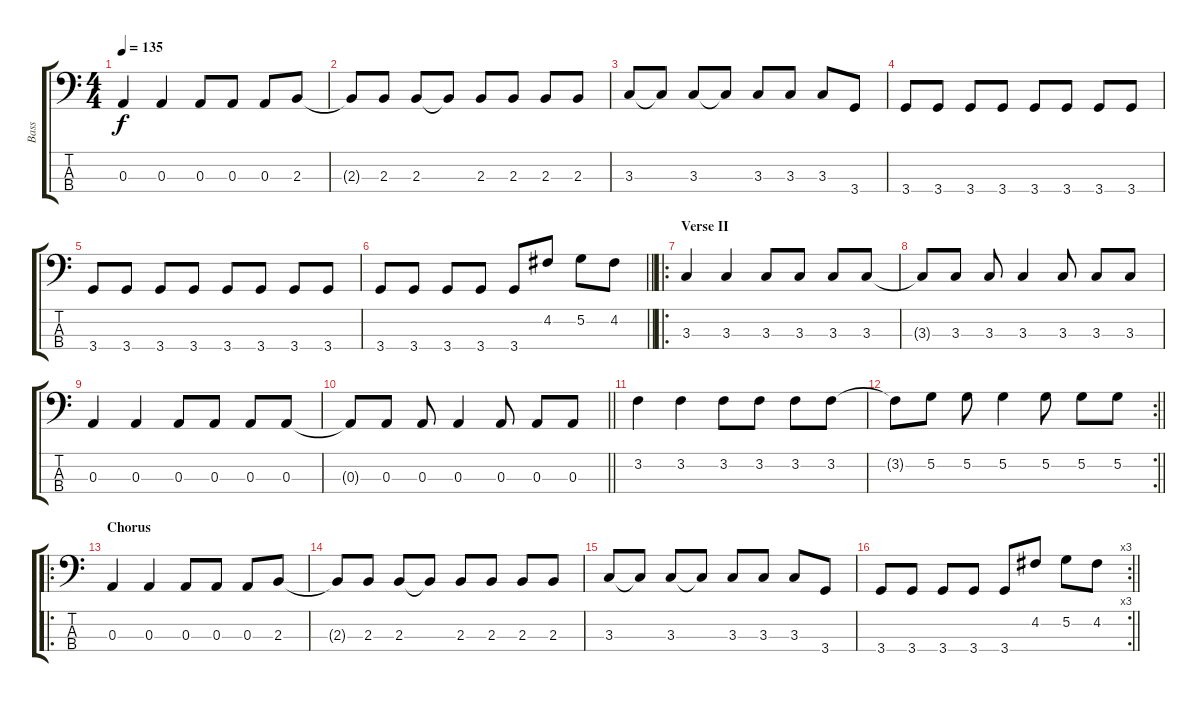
\track ("Bass" "Bass") {instrument electricbasspick}
\staff {score tabs}
\tuning (G2 D2 A1 E1) {hide}
\ts (4 4)
\section ("" "")
\tempo 135
\clef f4
\ks c
0.3.4{dy f} 0.3.4 0.3.8 0.3.8 0.3.8 2.3.8 |
2.3{t}.8 2.3.8 2.3.8 2.3{t}.8 2.3.8 2.3.8 2.3.8 2.3.8 |
3.3.8 3.3{t}.8 3.3.8 3.3{t}.8 3.3.8 3.3.8 3.3.8 3.4.8 |
3.4.8 3.4.8 3.4.8 3.4.8 3.4.8 3.4.8 3.4.8 3.4.8 |
3.4.8 3.4.8 3.4.8 3.4.8 3.4.8 3.4.8 3.4.8 3.4.8 |
\barLineRight lightlight
3.4.8 3.4.8 3.4.8 3.4.8 3.4.8 4.2.8 5.2.8 4.2.8 |
\ro
\section ("" "Verse II")
3.3.4 3.3.4 3.3.8 3.3.8 3.3.8 3.3.8 |
3.3{t}.8 3.3.8 3.3.8 3.3.4 3.3.8 3.3.8 3.3.8 |
0.3.4 0.3.4 0.3.8 0.3.8 0.3.8 0.3.8 |
\barLineRight lightlight
0.3{t}.8 0.3.8 0.3.8 0.3.4 0.3.8 0.3.8 0.3.8 |
3.2.4 3.2.4 3.2.8 3.2.8 3.2.8 3.2.8 |
\rc 2
\barLineRight lightlight
3.2{t}.8 5.2.8 5.2.8 5.2.4 5.2.8 5.2.8 5.2.8 |
\ro
\section ("" "Chorus")
0.3.4 0.3.4 0.3.8 0.3.8 0.3.8 2.3.8 |
2.3{t}.8 2.3.8 2.3.8 2.3{t}.8 2.3.8 2.3.8 2.3.8 2.3.8 |
3.3.8 3.3{t}.8 3.3.8 3.3{t}.8 3.3.8 3.3.8 3.3.8 3.4.8 |
\rc 3
\barLineRight lightlight
3.4.8 3.4.8 3.4.8 3.4.8 3.4.8 4.2.8 5.2.8 4.2.8
